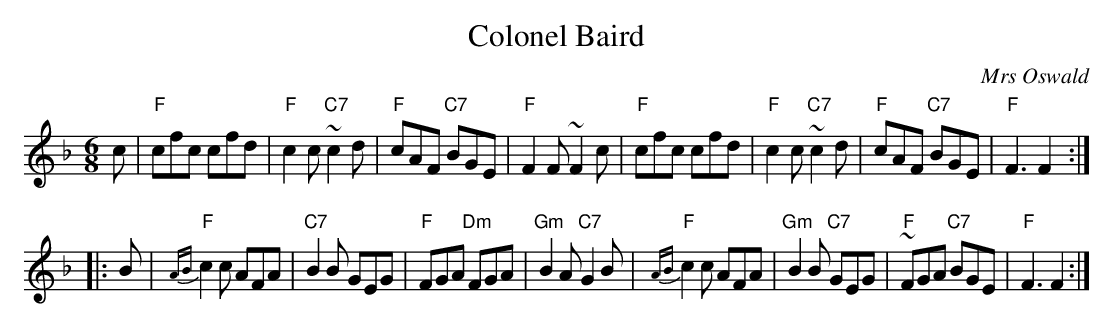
X:1
T: Colonel Baird
C: Mrs Oswald
M: 6/8
L: 1/8
K: F
c \
| "F"cfc cfd | "F"c2c "C7"~c2d | "F"cAF "C7"BGE | "F"F2F ~F2c \
| "F"cfc cfd | "F"c2c "C7"~c2d | "F"cAF "C7"BGE | "F"F3   F2 :|
|: B \
| "F"{AB}c2c AFA | "C7"B2B GEG | "F"FGA "Dm"FGA | "Gm"B2A "C7"G2B \
| "F"{AB}c2c AFA | "Gm"B2B "C7"GEG | "F"~FGA  "C7"BGE | "F"F3  F2 :|
